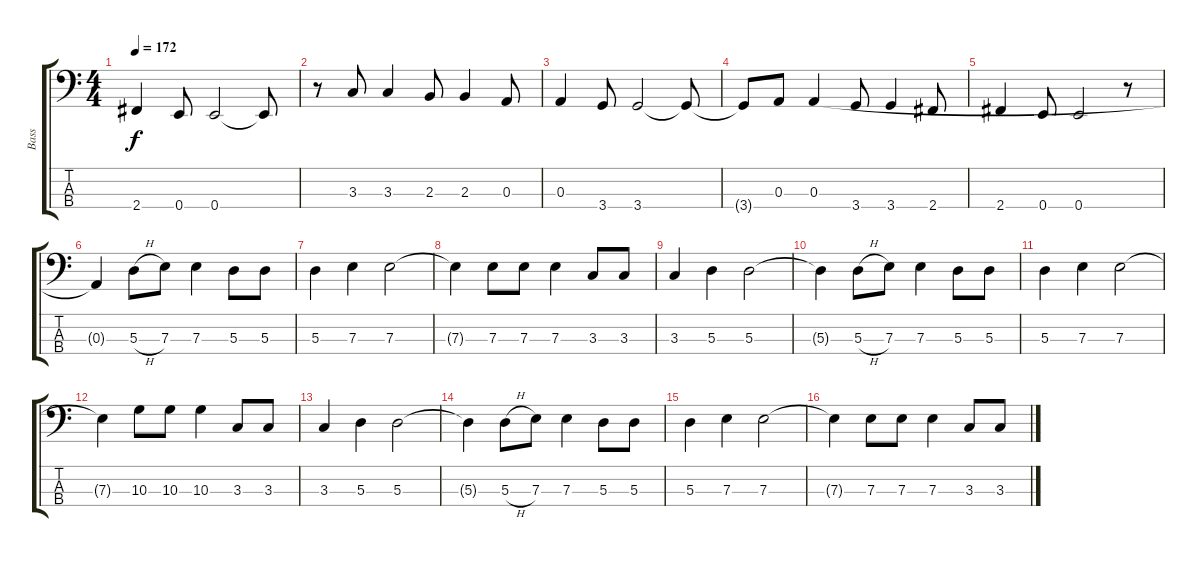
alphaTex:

\track ("Bass" "Bass") {instrument electricbasspick}
\staff {score tabs}
\tuning (G2 D2 A1 E1) {hide}
\ts (4 4)
\tempo 172
\clef f4
\ks c
2.4.4{dy f} 0.4.8 0.4.2 0.4{t}.8 |
r.8 3.3.8 3.3.4 2.3.8 2.3.4 0.3.8 |
0.3.4 3.4.8 3.4.2 3.4{t}.8 |
3.4{t}.8 0.3.8 0.3.4 3.4.8 3.4.4 2.4.8 |
2.4.4 0.4.8 0.4.2 r.8 |
0.3{t}.4 5.3{h}.8 7.3.8 7.3.4 5.3.8 5.3.8 |
5.3.4 7.3.4 7.3.2 |
7.3{t}.4 7.3.8 7.3.8 7.3.4 3.3.8 3.3.8 |
3.3.4 5.3.4 5.3.2 |
5.3{t}.4 5.3{h}.8 7.3.8 7.3.4 5.3.8 5.3.8 |
5.3.4 7.3.4 7.3.2 |
7.3{t}.4 10.3.8 10.3.8 10.3.4 3.3.8 3.3.8 |
3.3.4 5.3.4 5.3.2 |
5.3{t}.4 5.3{h}.8 7.3.8 7.3.4 5.3.8 5.3.8 |
5.3.4 7.3.4 7.3.2 |
7.3{t}.4 7.3.8 7.3.8 7.3.4 3.3.8 3.3.8
